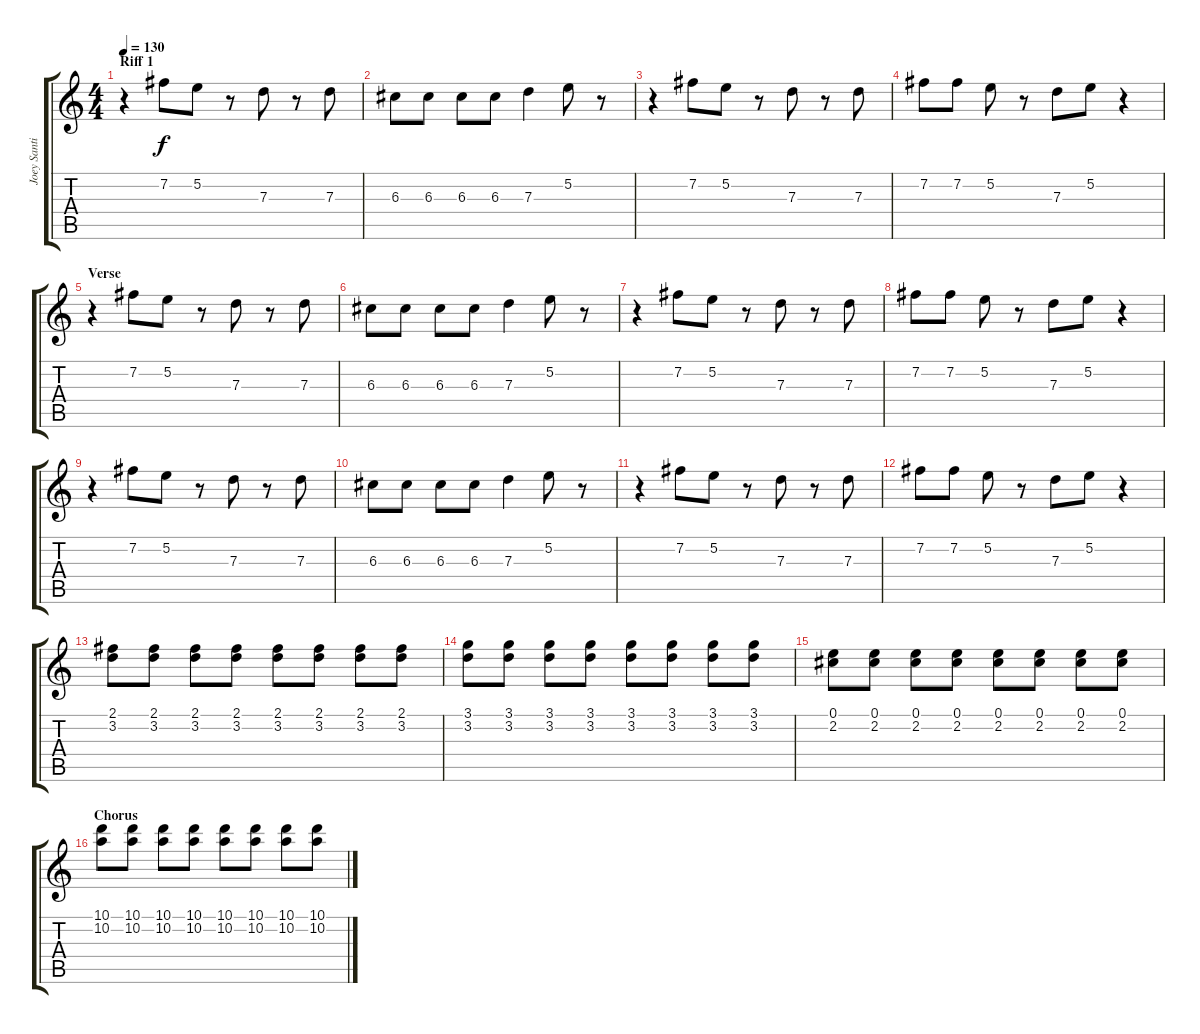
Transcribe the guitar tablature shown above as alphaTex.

\track ("Joey Santiago - Guitar 2" "Joey Santi") {instrument electricguitarclean}
\staff {score tabs}
\tuning (E4 B3 G3 D3 A2 E2) {hide}
\ts (4 4)
\section ("" "Riff 1")
\tempo 130
\clef g2
\ks c
r.4{dy f} 7.2.8 5.2.8 r.8 7.3.8 r.8 7.3.8 |
6.3.8 6.3.8 6.3.8 6.3.8 7.3.4 5.2.8 r.8 |
r.4 7.2.8 5.2.8 r.8 7.3.8 r.8 7.3.8 |
7.2.8 7.2.8 5.2.8 r.8 7.3.8 5.2.8 r.4 |
\section ("" "Verse")
r.4 7.2.8 5.2.8 r.8 7.3.8 r.8 7.3.8 |
6.3.8 6.3.8 6.3.8 6.3.8 7.3.4 5.2.8 r.8 |
r.4 7.2.8 5.2.8 r.8 7.3.8 r.8 7.3.8 |
7.2.8 7.2.8 5.2.8 r.8 7.3.8 5.2.8 r.4 |
r.4 7.2.8 5.2.8 r.8 7.3.8 r.8 7.3.8 |
6.3.8 6.3.8 6.3.8 6.3.8 7.3.4 5.2.8 r.8 |
r.4 7.2.8 5.2.8 r.8 7.3.8 r.8 7.3.8 |
7.2.8 7.2.8 5.2.8 r.8 7.3.8 5.2.8 r.4 |
\section ("" "")
(2.1 3.2).8 (2.1 3.2).8 (2.1 3.2).8 (2.1 3.2).8 (2.1 3.2).8 (2.1 3.2).8 (2.1 3.2).8 (2.1 3.2).8 |
(3.1 3.2).8 (3.1 3.2).8 (3.1 3.2).8 (3.1 3.2).8 (3.1 3.2).8 (3.1 3.2).8 (3.1 3.2).8 (3.1 3.2).8 |
(0.1 2.2).8 (0.1 2.2).8 (0.1 2.2).8 (0.1 2.2).8 (0.1 2.2).8 (0.1 2.2).8 (0.1 2.2).8 (0.1 2.2).8 |
\section ("" "Chorus")
(10.1 10.2).8 (10.1 10.2).8 (10.1 10.2).8 (10.1 10.2).8 (10.1 10.2).8 (10.1 10.2).8 (10.1 10.2).8 (10.1 10.2).8
